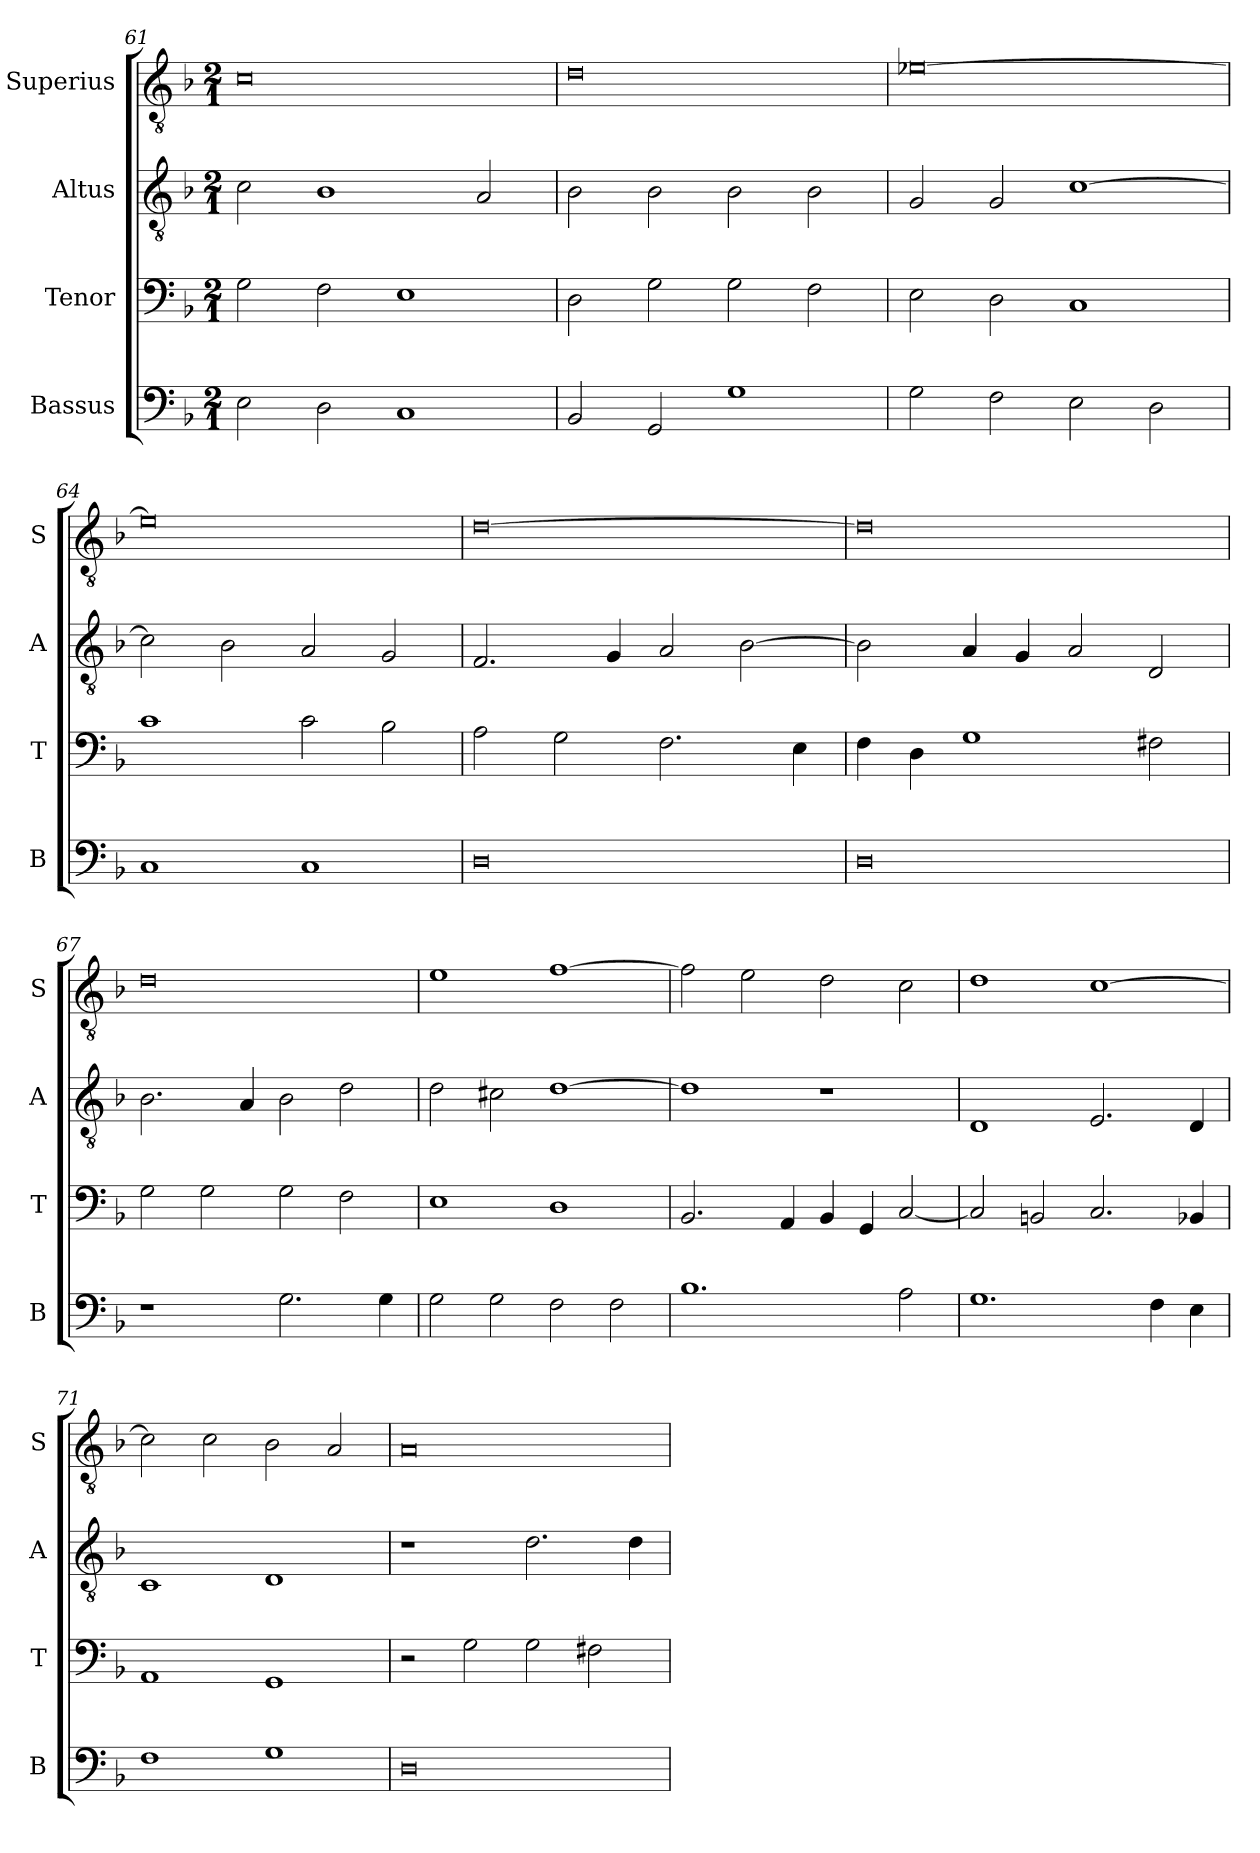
**kern	**kern	**kern	**kern
*part4	*part3	*part2	*part1
*staff4	*staff3	*staff2	*staff1
*I"Bassus	*I"Tenor	*I"Altus	*I"Superius
*I'B	*I'T	*I'A	*I'S
*clefF4	*clefF4	*clefGv2	*clefGv2
*k[b-]	*k[b-]	*k[b-]	*k[b-]
*F:	*F:	*F:	*F:
*M2/1	*M2/1	*M2/1	*M2/1
=61	=61	=61	=61
2E	2G	2c	0c
2D	2F	1B-	.
1C	1E	.	.
.	.	2A	.
=62	=62	=62	=62
2BB-	2D	2B-	0d
2GG	2G	2B-	.
1G	2G	2B-	.
.	2F	2B-	.
=63	=63	=63	=63
2G	2E	2G	[0e-X
2F	2D	2G	.
2E	1C	[1c	.
2D	.	.	.
=64	=64	=64	=64
1C	1c	2c]	0e-]
.	.	2B-	.
1C	2c	2A	.
.	2B-	2G	.
=65	=65	=65	=65
0D	2A	2.F	[0d
.	2G	.	.
.	.	4G	.
.	2.F	2A	.
.	.	[2B-	.
.	4E	.	.
=66	=66	=66	=66
0D	4F	2B-]	0d]
.	4D	.	.
.	1G	4A	.
.	.	4G	.
.	.	2A	.
.	2F#X	2D	.
=67	=67	=67	=67
1r	2G	2.B-	0d
.	2G	.	.
.	.	4A	.
2.G	2G	2B-	.
.	2F	2d	.
4G	.	.	.
=68	=68	=68	=68
2G	1E	2d	1e
2G	.	2c#X	.
2F	1D	[1d	[1f
2F	.	.	.
=69	=69	=69	=69
1.B-	2.BB-	1d]	2f]
.	.	.	2e
.	4AA	.	.
.	4BB-	1r	2d
.	4GG	.	.
2A	[2C	.	2c
=70	=70	=70	=70
1.G	2C]	1D	1d
.	2BBn	.	.
.	2.C	2.E	[1c
4F	.	.	.
4E	4BB-X	4D	.
=71	=71	=71	=71
1F	1AA	1C	2c]
.	.	.	2c
1G	1GG	1D	2B-
.	.	.	2A
=72	=72	=72	=72
0D	2r	1r	0A
.	2G	.	.
.	2G	2.d	.
.	2F#X	.	.
.	.	4d	.
=	=	=	=
*-	*-	*-	*-
